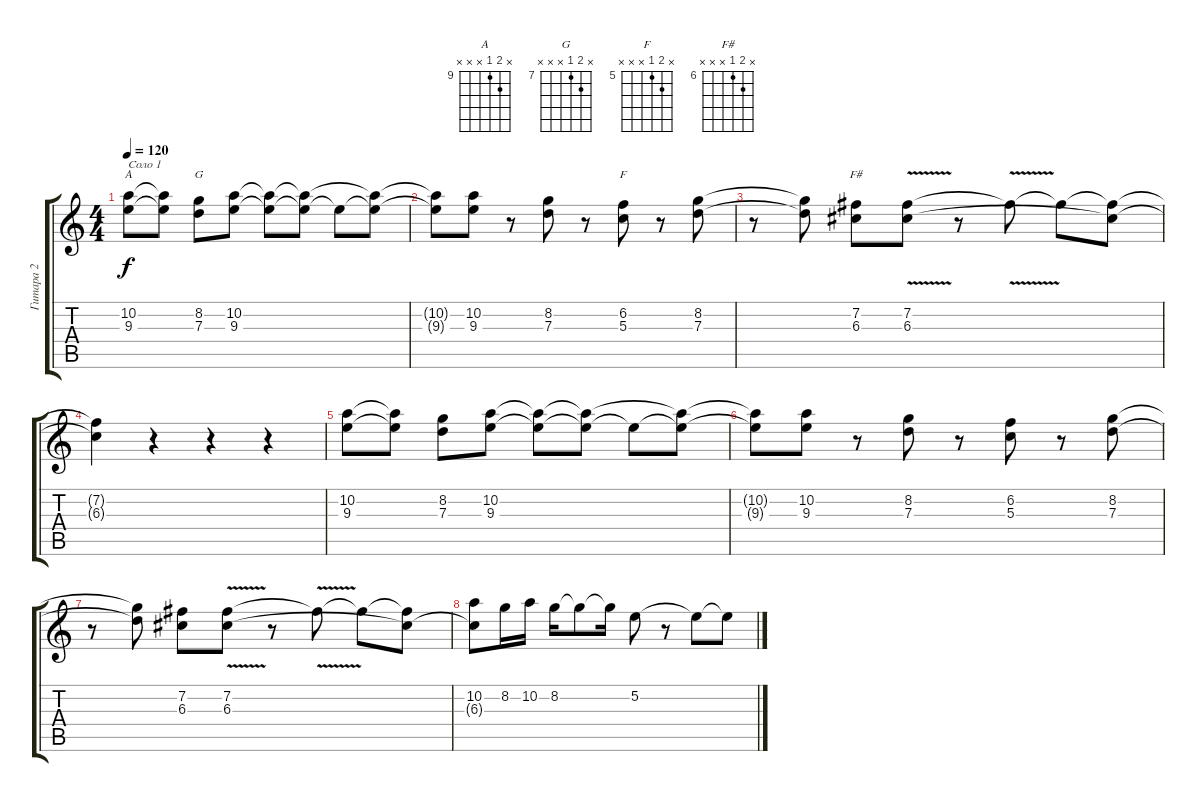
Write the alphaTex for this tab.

\track ("Гитара 2" "Гитара 2") {instrument distortionguitar}
\staff {score tabs}
\tuning (E4 B3 G3 D3 A2 E2) {hide}
\chord ("A" x 10 9 x x x) {firstfret 9}
\chord ("G" x 8 7 x x x) {firstfret 7}
\chord ("F" x 6 5 x x x) {firstfret 5}
\chord ("F#" x 7 6 x x x) {firstfret 6}
\ts (4 4)
\tempo 120
\clef g2
\ks c
(10.2 9.3).8{ch "A" txt "Cоло 1" dy f} (10.2{t} 9.3{t}).8 (8.2 7.3).8{ch "G"} (10.2 9.3).8 (10.2{t} 9.3{t}).8 (10.2{t} 9.3{t}).8 9.3{t}.8 (10.2{t} 9.3{t}).8 |
(10.2{t} 9.3{t}).8 (10.2 9.3).8 r.8 (8.2 7.3).8 r.8 (6.2 5.3).8{ch "F"} r.8 (8.2 7.3).8 |
r.8 (8.2{t} 7.3{t}).8 (7.2 6.3).8{ch "F#"} (7.2{v} 6.3).8 r.8 7.2{t}.8 7.2{t}.8 (7.2{t} 6.3{t}).8 |
(7.2{t} 6.3{t}).4 r.4 r.4 r.4 |
(10.2 9.3).8 (10.2{t} 9.3{t}).8 (8.2 7.3).8 (10.2 9.3).8 (10.2{t} 9.3{t}).8 (10.2{t} 9.3{t}).8 9.3{t}.8 (10.2{t} 9.3{t}).8 |
(10.2{t} 9.3{t}).8 (10.2 9.3).8 r.8 (8.2 7.3).8 r.8 (6.2 5.3).8 r.8 (8.2 7.3).8 |
r.8 (8.2{t} 7.3{t}).8 (7.2 6.3).8 (7.2{v} 6.3).8 r.8 7.2{t}.8 7.2{t}.8 (7.2{t} 6.3{t}).8 |
(10.2 6.3{t}).8 8.2.16 10.2.16 8.2.16 8.2{t}.8 8.2{t}.16 5.2.8 r.8 5.2{t}.8 5.2{t}.8
